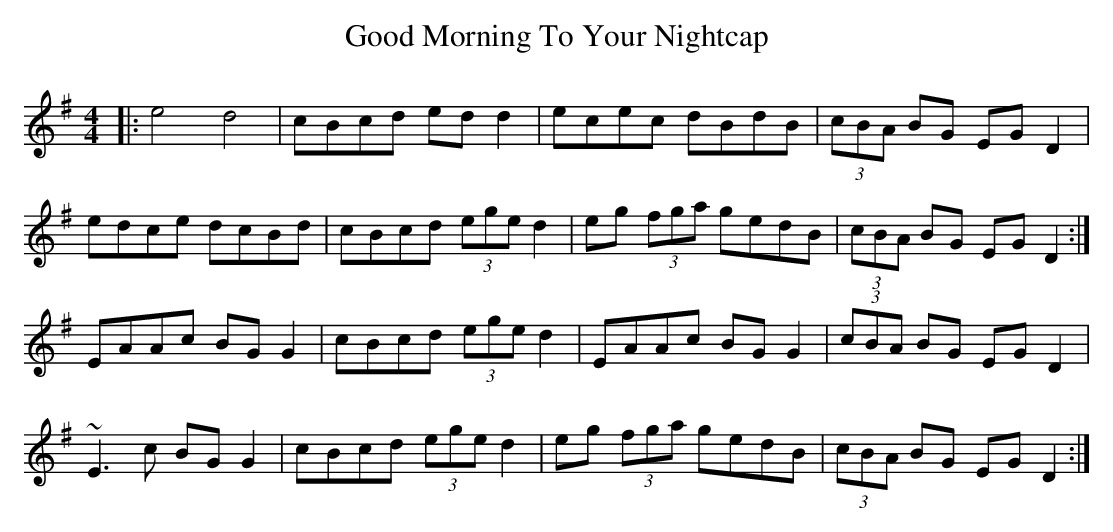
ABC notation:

X:1
T: Good Morning To Your Nightcap
M: 4/4
L: 1/8
K: Emin
|:e4 d4|cBcd edd2|ecec dBdB|(3cBA BG EGD2|
edce dcBd|cBcd (3ege d2|eg (3fga gedB|(3cBA BG EGD2:|
EAAc BGG2|cBcd (3ege d2|EAAc BGG2|(3cBA BG EGD2|
~E3c BGG2|cBcd (3ege d2|eg (3fga gedB|(3cBA BG EGD2:|
